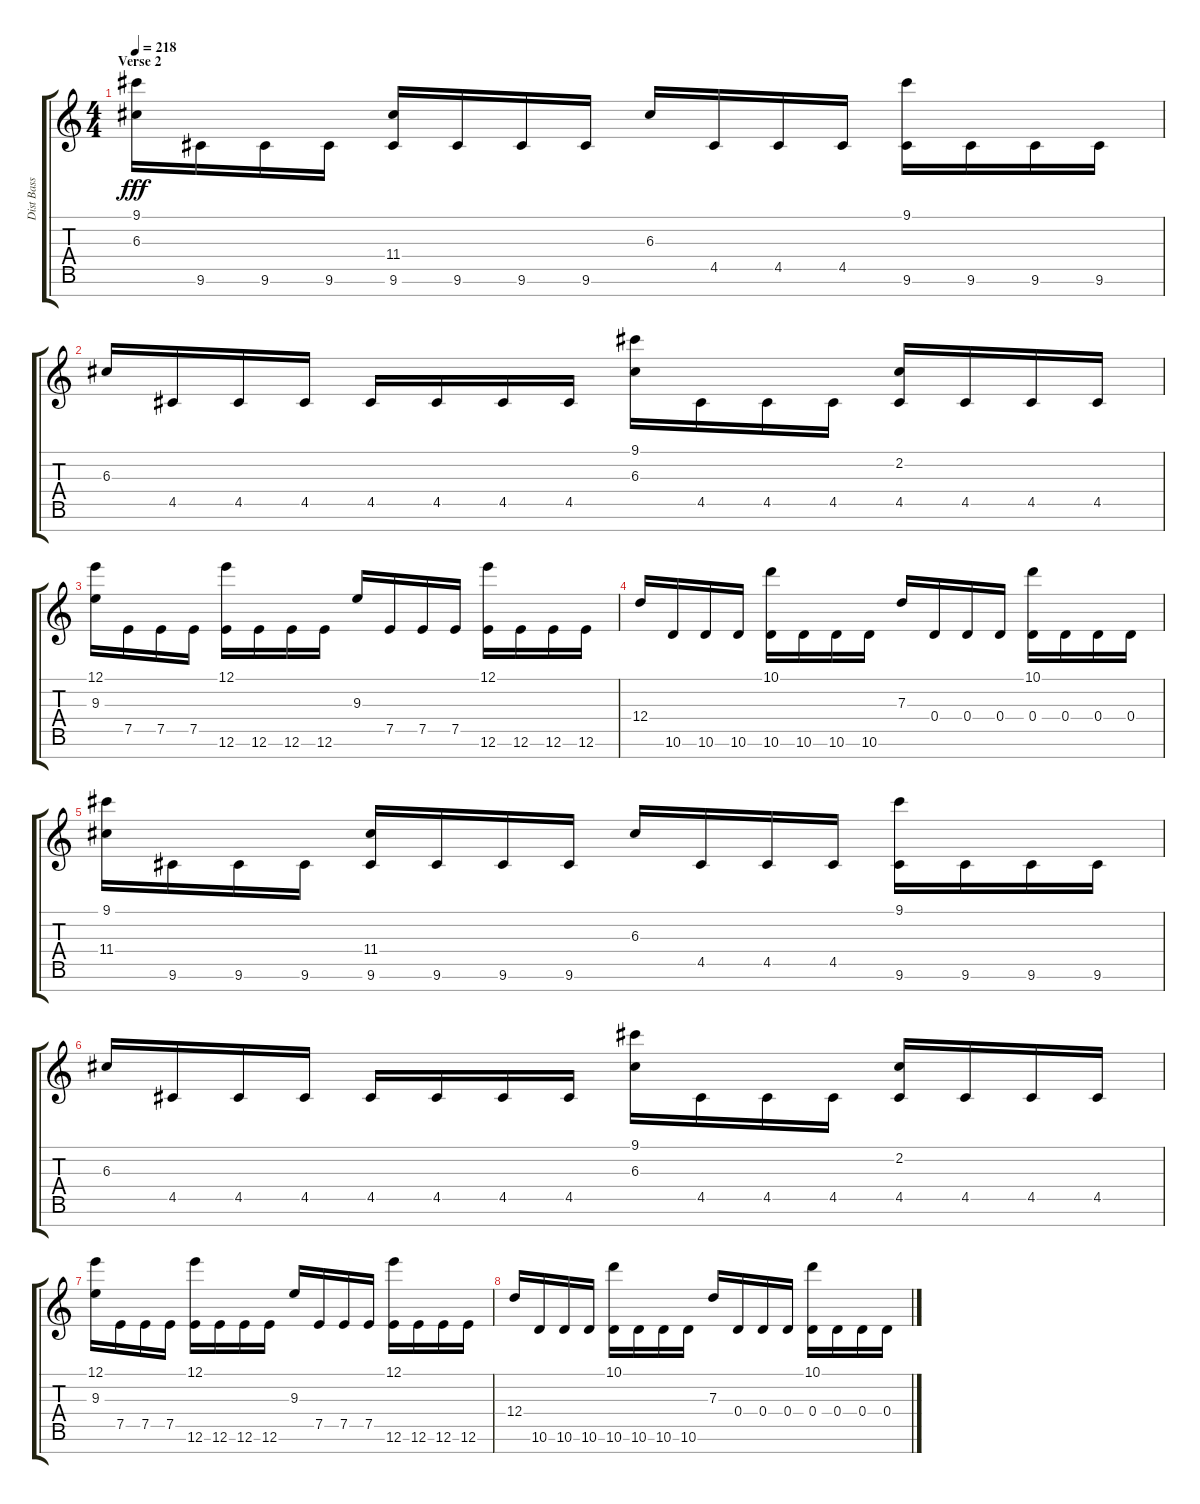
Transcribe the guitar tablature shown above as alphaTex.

\track ("Dist Bass" "Dist Bass") {instrument synthbass2}
\staff {score tabs}
\tuning (E4 B3 G3 D3 A2 E2 B1) {hide}
\ts (4 4)
\section ("" "Verse 2")
\tempo 218
\clef g2
\ks c
(9.1 6.3).16{dy fff} 9.6.16 9.6.16 9.6.16 (11.4 9.6).16 9.6.16 9.6.16 9.6.16 6.3.16 4.5.16 4.5.16 4.5.16 (9.1 9.6).16 9.6.16 9.6.16 9.6.16 |
6.3.16 4.5.16 4.5.16 4.5.16 4.5.16 4.5.16 4.5.16 4.5.16 (9.1 6.3).16 4.5.16 4.5.16 4.5.16 (2.2 4.5).16 4.5.16 4.5.16 4.5.16 |
(12.1 9.3).16 7.5.16 7.5.16 7.5.16 (12.1 12.6).16 12.6.16 12.6.16 12.6.16 9.3.16 7.5.16 7.5.16 7.5.16 (12.1 12.6).16 12.6.16 12.6.16 12.6.16 |
12.4.16 10.6.16 10.6.16 10.6.16 (10.1 10.6).16 10.6.16 10.6.16 10.6.16 7.3.16 0.4.16 0.4.16 0.4.16 (10.1 0.4).16 0.4.16 0.4.16 0.4.16 |
(9.1 11.4).16 9.6.16 9.6.16 9.6.16 (11.4 9.6).16 9.6.16 9.6.16 9.6.16 6.3.16 4.5.16 4.5.16 4.5.16 (9.1 9.6).16 9.6.16 9.6.16 9.6.16 |
6.3.16 4.5.16 4.5.16 4.5.16 4.5.16 4.5.16 4.5.16 4.5.16 (9.1 6.3).16 4.5.16 4.5.16 4.5.16 (2.2 4.5).16 4.5.16 4.5.16 4.5.16 |
(12.1 9.3).16 7.5.16 7.5.16 7.5.16 (12.1 12.6).16 12.6.16 12.6.16 12.6.16 9.3.16 7.5.16 7.5.16 7.5.16 (12.1 12.6).16 12.6.16 12.6.16 12.6.16 |
12.4.16 10.6.16 10.6.16 10.6.16 (10.1 10.6).16 10.6.16 10.6.16 10.6.16 7.3.16 0.4.16 0.4.16 0.4.16 (10.1 0.4).16 0.4.16 0.4.16 0.4.16
